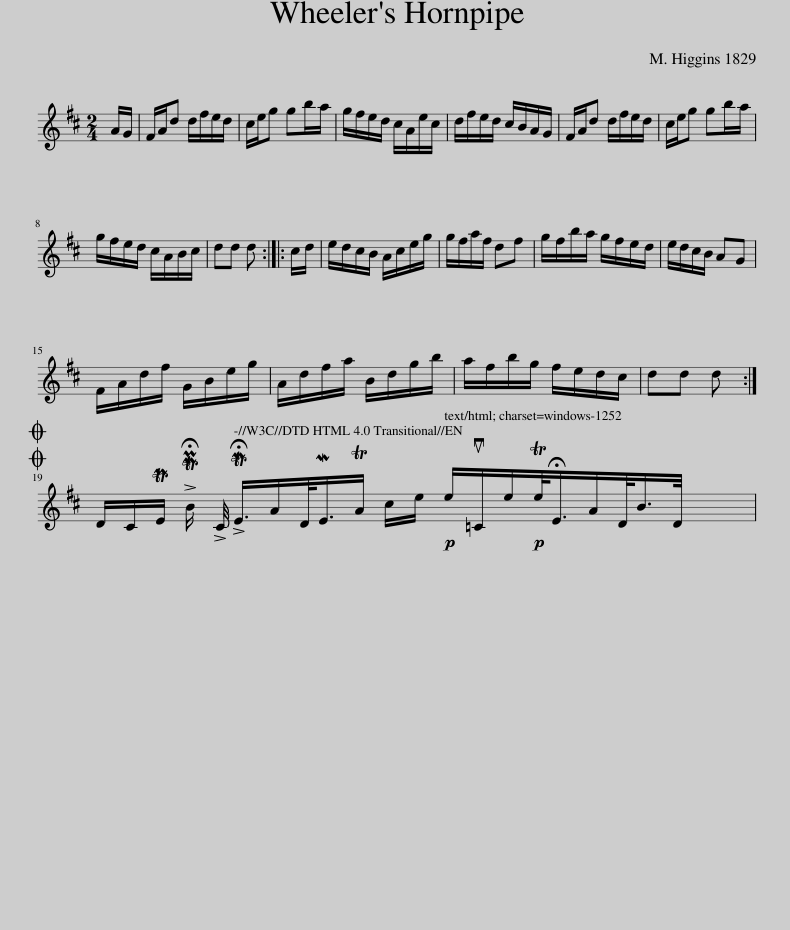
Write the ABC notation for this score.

X:1
L:1/8
M:2/4
I:linebreak $
K:D
V:1 treble
V:1
 A/G/ | F/A/d d/f/e/d/ | c/e/g gb/a/ | g/f/e/d/ c/A/e/c/ | d/f/e/d/ c/B/A/G/ | %5
 F/A/d d/f/e/d/ | c/e/g gb/a/ |$ g/f/e/d/ c/A/B/c/ | dd d :: c/d/ | %10
 e/d/c/B/ A/c/e/g/ | g/f/a/f/ df | g/f/b/a/ g/f/e/d/ | e/d/c/B/ AG |$ F/A/d/f/ G/B/e/g/ | %15
 A/d/f/a/ B/d/g/b/ | a/f/b/g/ f/e/d/c/ | dd d :|$OO D/C/PTE/ !>!!fermata!PMTB/ !>!C/4 !>!!fermata!MTE3/4A/D/<ME/TA/ c/e/!p! e/vu=C/e/!p!Te/<!fermata!E/A/D/<B/D/4 x4 | %19
